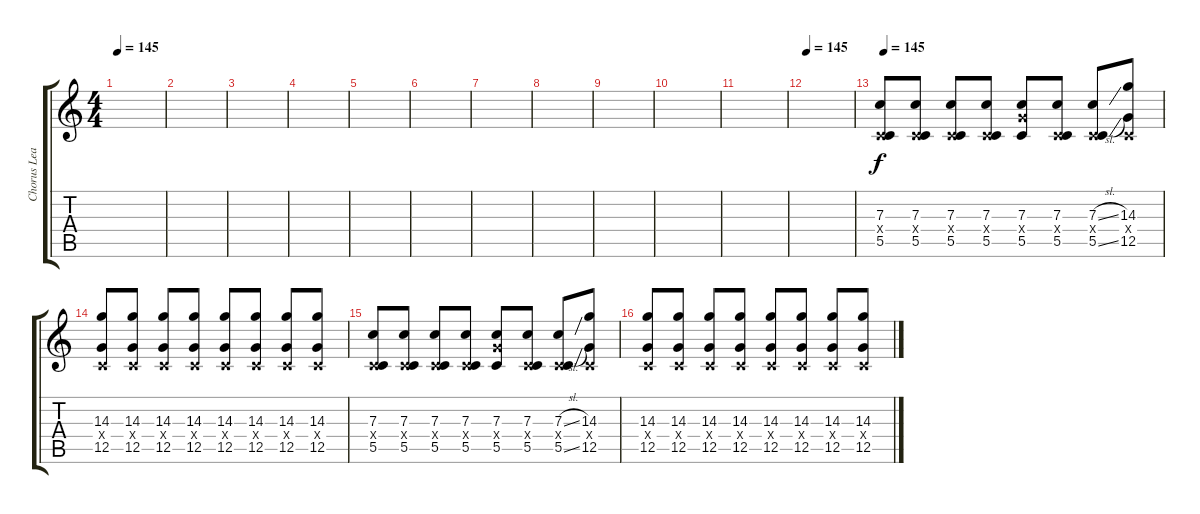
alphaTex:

\track ("Chorus Lead" "Chorus Lea") {instrument distortionguitar}
\staff {score tabs}
\tuning (D4 A3 F3 C3 G2 C2) {hide}
\ts (4 4)
\tempo 145
\clef g2
\ks c
|
|
|
|
|
|
|
|
|
|
|
\tempo 145
|
\tempo 145
(7.3 0.4{x} 5.5).8 (7.3 0.4{x} 5.5).8 (7.3 0.4{x} 5.5).8 (7.3 0.4{x} 5.5).8 (7.3 7.4{x} 5.5).8 (7.3 0.4{x} 5.5).8 (7.3{sl} 0.4{x} 5.5{sl}).8 (14.3 0.4{x} 12.5).8 |
(14.3 0.4{x} 12.5).8 (14.3 0.4{x} 12.5).8 (14.3 0.4{x} 12.5).8 (14.3 0.4{x} 12.5).8 (14.3 0.4{x} 12.5).8 (14.3 0.4{x} 12.5).8 (14.3 0.4{x} 12.5).8 (14.3 0.4{x} 12.5).8 |
(7.3 0.4{x} 5.5).8 (7.3 0.4{x} 5.5).8 (7.3 0.4{x} 5.5).8 (7.3 0.4{x} 5.5).8 (7.3 7.4{x} 5.5).8 (7.3 0.4{x} 5.5).8 (7.3{sl} 0.4{x} 5.5{sl}).8 (14.3 0.4{x} 12.5).8 |
(14.3 0.4{x} 12.5).8 (14.3 0.4{x} 12.5).8 (14.3 0.4{x} 12.5).8 (14.3 0.4{x} 12.5).8 (14.3 0.4{x} 12.5).8 (14.3 0.4{x} 12.5).8 (14.3 0.4{x} 12.5).8 (14.3 0.4{x} 12.5).8
